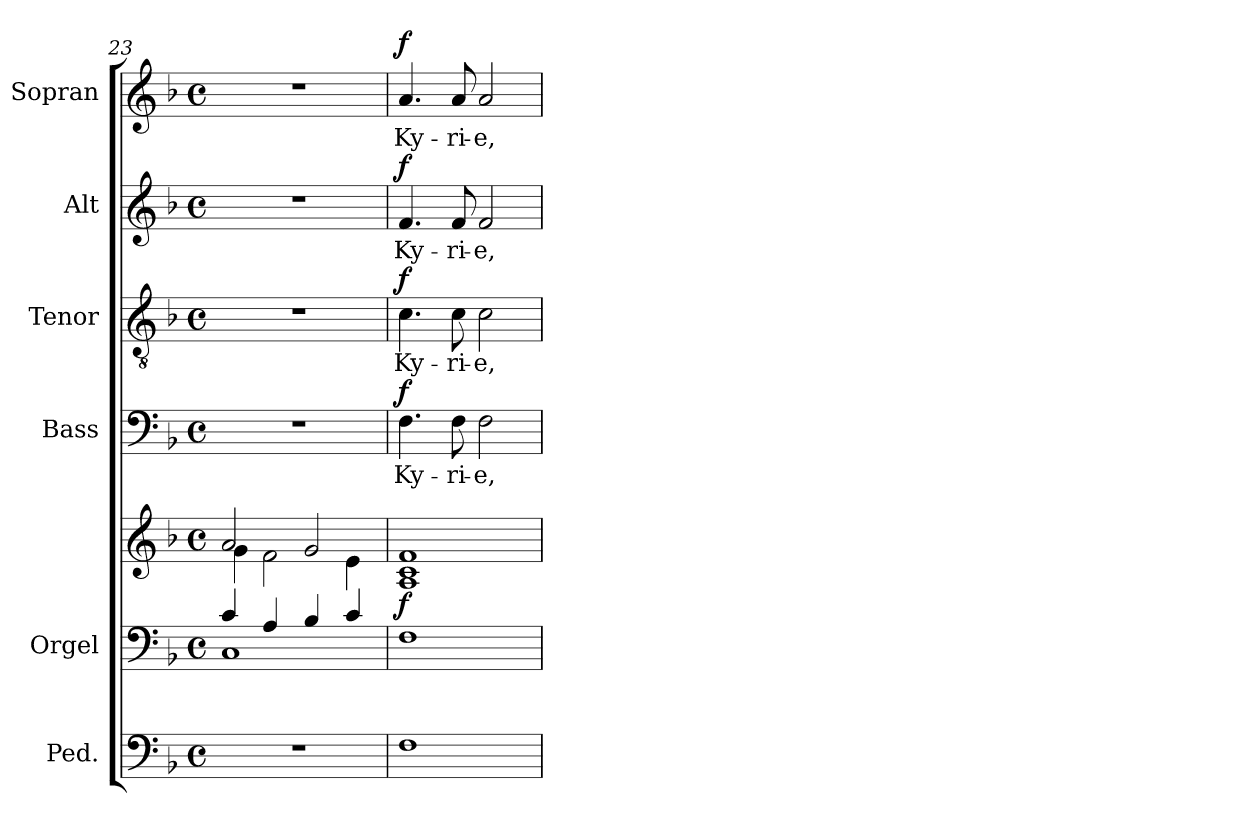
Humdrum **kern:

**kern	**kern	**kern	**dynam	**kern	**text	**dynam	**kern	**text	**dynam	**kern	**text	**dynam	**kern	**text	**dynam
*part6	*part5	*part5	*part5	*part4	*part4	*part4	*part3	*part3	*part3	*part2	*part2	*part2	*part1	*part1	*part1
*staff7	*staff6	*staff5	*staff5/6	*staff4	*staff4	*staff4	*staff3	*staff3	*staff3	*staff2	*staff2	*staff2	*staff1	*staff1	*staff1
*I"Ped.	*I"Orgel	*	*	*I"Bass	*	*	*I"Tenor	*	*	*I"Alt	*	*	*I"Sopran	*	*
*	*I'Org.	*	*	*I'B.	*	*	*I'T.	*	*	*I'A.	*	*	*I'S.	*	*
*clefF4	*clefF4	*clefG2	*	*clefF4	*	*	*clefGv2	*	*	*clefG2	*	*	*clefG2	*	*
*ITrd7c12	*	*	*	*	*	*	*	*	*	*	*	*	*	*	*
*k[b-]	*k[b-]	*k[b-]	*	*k[b-]	*	*	*k[b-]	*	*	*k[b-]	*	*	*k[b-]	*	*
*F:	*F:	*F:	*	*F:	*	*	*F:	*	*	*F:	*	*	*F:	*	*
*M4/4	*M4/4	*M4/4	*	*M4/4	*	*	*M4/4	*	*	*M4/4	*	*	*M4/4	*	*
*met(c)	*met(c)	*met(c)	*	*met(c)	*	*	*met(c)	*	*	*met(c)	*	*	*met(c)	*	*
=23	=23	=23	=23	=23	=23	=23	=23	=23	=23	=23	=23	=23	=23	=23	=23
*	*^	*^	*	*	*	*	*	*	*	*	*	*	*	*	*
1r	4c/	1C	2a/	4g\	.	1r	.	.	1r	.	.	1r	.	.	1r	.	.
.	4A/	.	.	2f\	.	.	.	.	.	.	.	.	.	.	.	.	.
.	4B-/	.	2g/	.	.	.	.	.	.	.	.	.	.	.	.	.	.
.	4c/	.	.	4e\	.	.	.	.	.	.	.	.	.	.	.	.	.
*	*v	*v	*	*	*	*	*	*	*	*	*	*	*	*	*	*	*
=24	=24	=24	=24	=24	=24	=24	=24	=24	=24	=24	=24	=24	=24	=24	=24	=24
!	!	!	!	!LO:DY:b	!	!LO:LY:b	!LO:DY:a	!	!LO:LY:b	!LO:DY:a	!	!LO:LY:b	!LO:DY:a	!	!LO:LY:b	!LO:DY:a
*	*	*v	*v	*	*	*	*	*	*	*	*	*	*	*	*	*
1FF	1F	1A 1c 1f	f	4.F\	Ky-	f	4.c\	Ky-	f	4.f/	Ky-	f	4.a/	Ky-	f
!	!	!	!	!	!LO:LY:b	!	!	!LO:LY:b	!	!	!LO:LY:b	!	!	!LO:LY:b	!
.	.	.	.	8F\	-ri-	.	8c\	-ri-	.	8f/	-ri-	.	8a/	-ri-	.
!	!	!	!	!	!LO:LY:b	!	!	!LO:LY:b	!	!	!LO:LY:b	!	!	!LO:LY:b	!
.	.	.	.	2F\	-e,	.	2c\	-e,	.	2f/	-e,	.	2a/	-e,	.
=	=	=	=	=	=	=	=	=	=	=	=	=	=	=	=
*-	*-	*-	*-	*-	*-	*-	*-	*-	*-	*-	*-	*-	*-	*-	*-
